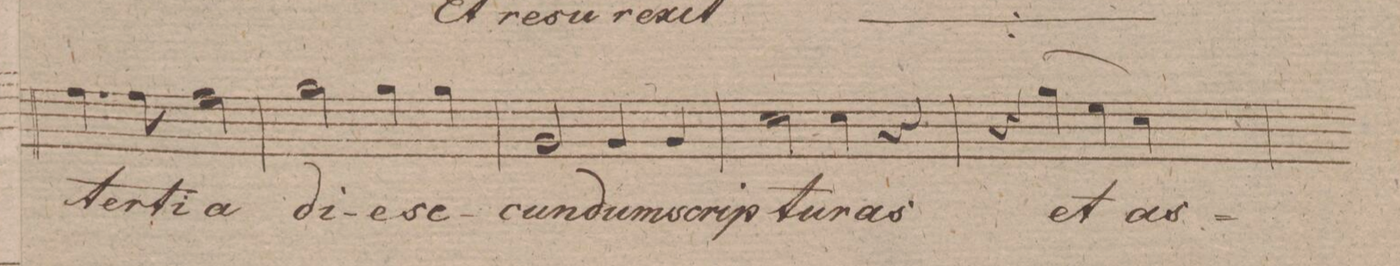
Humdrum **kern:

**kern	**text	**dynam
*I"Baſso.	*	*
*clefF4	*	*
*k[f#c#g#d#]	*	*
*met(c|)	*	*
*M2/2	*	*
4.A\	ter-	.
8A\	-ti-	.
2A\	-a	.
=146	=146	=146
2B\	di-	.
4B\	-e	.
4B\	se-	.
=147	=147	=147
2BB/	-cun-	.
4BB/	-dum	.
4BB/	scrip-	.
=148	=148	=148
2E\	-tu-	.
4E\	-ras	.
4r	.	.
=149	=149	=149
4r	.	.
(>4B\	et	.
4G#\)	.	.
4E\	as-	.
=150	=150	=150
*-	*-	*-
